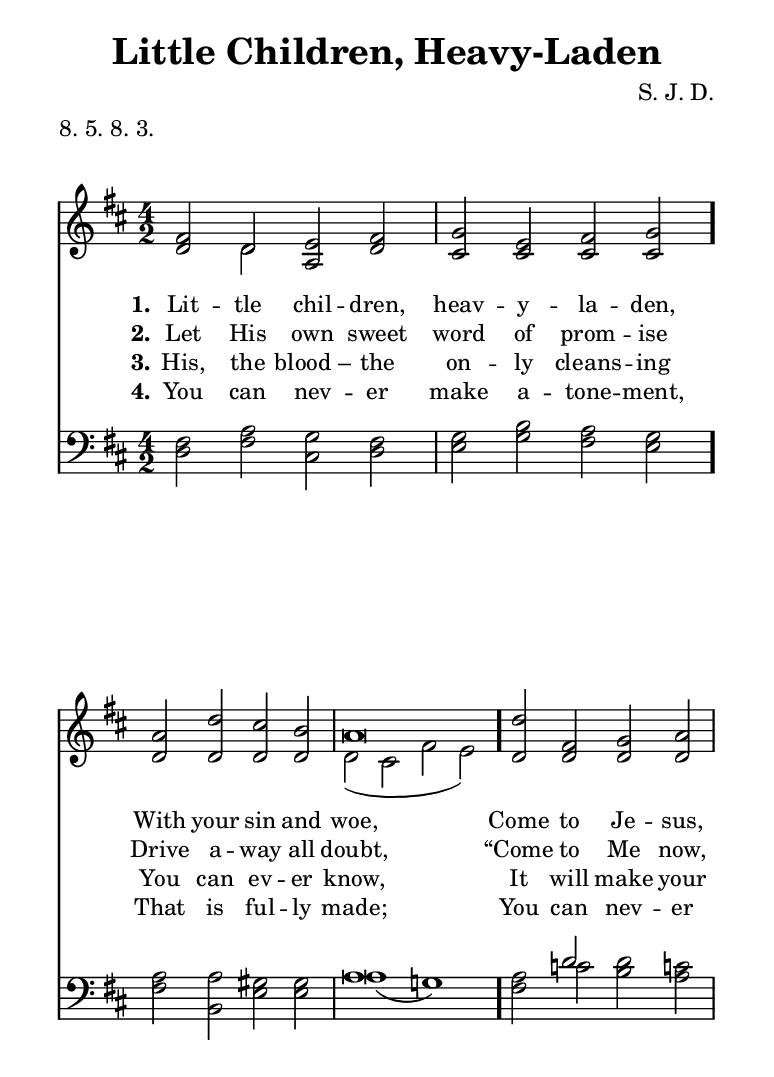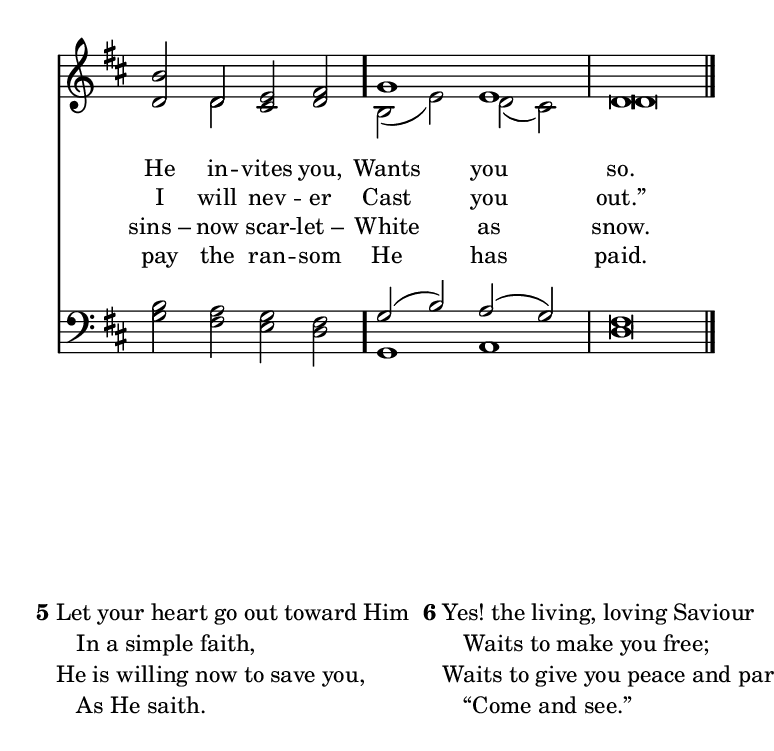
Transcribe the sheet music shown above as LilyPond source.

\include "common/global.ily"
\paper {
  \include "common/paper.ily"
  ragged-last-bottom = ##t
  % shrink space before markup verses to fit next hymn on same page
  score-markup-spacing.padding = 1.9
  score-markup-spacing.basic-distance = 1.9
  system-system-spacing.padding = 1
  system-system-spacing.basic-distance = 1
  scoreTitleMarkup = \scoreTitleMarkupShrunk
}

\header{
  %children
  hymnnumber = "348"
  title = "Little Children, Heavy-Laden"
  tunename = "Rideau Ferry"
  meter = "8. 5. 8. 3."
  poet = ""
  composer = "S. J. D."
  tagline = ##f
}

global = {
  \include "common/overrides.ily"
  \override Staff.TimeSignature.style = #'numbered
  \time 4/2
  \override Score.MetronomeMark.transparent = ##t % hide all fermata changes too
  \tempo 2=80
  \key d \major
  \autoBeamOff
}

notesSoprano = {
\global
\relative c' {

  fis2 d e fis | g e fis g |
  a d cis b | a\breve |
  d2 fis, g a | b d, e fis |
  g1 e | d\breve |

  \bar "|."

}
}

notesAlto = {
\global
\relative e' {

  d2 d a d | cis cis cis cis |
  d2 d d d | d( cis fis e) |
  d2 d d d | d d cis d |
  b2( e) d( cis) | d\breve |

}
}

notesTenor = {
\global
\relative a {

  fis2 a g fis | g b a g |
  a2 a gis gis | a\breve | % original has voices impossible to distinguish here
  a2 d d c! | b a g fis |
  g2( b) a( g) | fis\breve |

}
}

notesBass = {
\global
\relative f {

  d2 fis cis d | e g fis e |
  fis b, e e | a1( g!) |
  fis2 c' b a | g fis e d |
  g,1 a | d\breve |

}
}

wordsA = \lyricmode {
\set stanza = "1."

Lit -- tle chil -- dren, heav -- y -- la -- den, \bar "."
With your sin and woe, \bar "."
Come to Je -- sus, He in -- vites you, \bar "."
Wants you so. \bar "."

}

wordsB = \lyricmode {
\set stanza = "2."

Let His own sweet word of prom -- ise
Drive a -- way all doubt,
“Come to Me now, I will nev -- er
Cast you out.”

}

wordsC = \lyricmode {
\set stanza = "3."

His, the blood_– the on -- ly cleans -- ing
You can ev -- er know,
It will make your sins_– now scar -- let_–
White as snow.

}

wordsD = \lyricmode {
\set stanza = "4."

You can nev -- er make a -- tone -- ment,
That is ful -- ly made;
You can nev -- er pay the ran -- som
He has paid.

}

wordsE = \markuplist {

\line { Let your heart go out toward Him }
\line { { \hspace #2 } In a simple faith, }
\line { He is willing now to save you, }
\line { { \hspace #2 } As He saith. }

}

wordsF = \markuplist {

\line { Yes! the living, loving Saviour }
\line { { \hspace #2 } Waits to make you free; }
\line { Waits to give you peace and pardon, }
\line { { \hspace #2 } “Come and see.” }

}

\score {
  \context ChoirStaff <<
    \context Staff = upper <<
      \set Staff.autoBeaming = ##f
      \set ChoirStaff.systemStartDelimiter = #'SystemStartBar
      \set ChoirStaff.printPartCombineTexts = ##f
      \partcombine #'(2 . 11) \notesSoprano \notesAlto
      \context NullVoice = sopranos { \voiceOne << \notesSoprano >> }
      \context Lyrics = one   \lyricsto sopranos \wordsA
      \context Lyrics = two   \lyricsto sopranos \wordsB
      \context Lyrics = three \lyricsto sopranos \wordsC
      \context Lyrics = four  \lyricsto sopranos \wordsD
    >>
    \context Staff = men <<
      \set Staff.autoBeaming = ##f
      \clef bass
      \set ChoirStaff.printPartCombineTexts = ##f
      \partcombine #'(2 . 11) \notesTenor \notesBass
    >>
  >>
  \layout {
    \include "common/layout.ily"
  }
  \midi{
    \include "common/midi.ily"
  }
}

\noPageBreak

\markup { \fill-line {
  \hspace #0.1
  \line{ \bold 5 \column { \wordsE } }
  \hspace #0.1
  \line{ \bold 6 \column { \wordsF } }
  \hspace #0.1
} }

\version "2.19.49"  % necessary for upgrading to future LilyPond versions.

% vi:set et ts=2 sw=2 ai nocindent syntax=lilypond:
